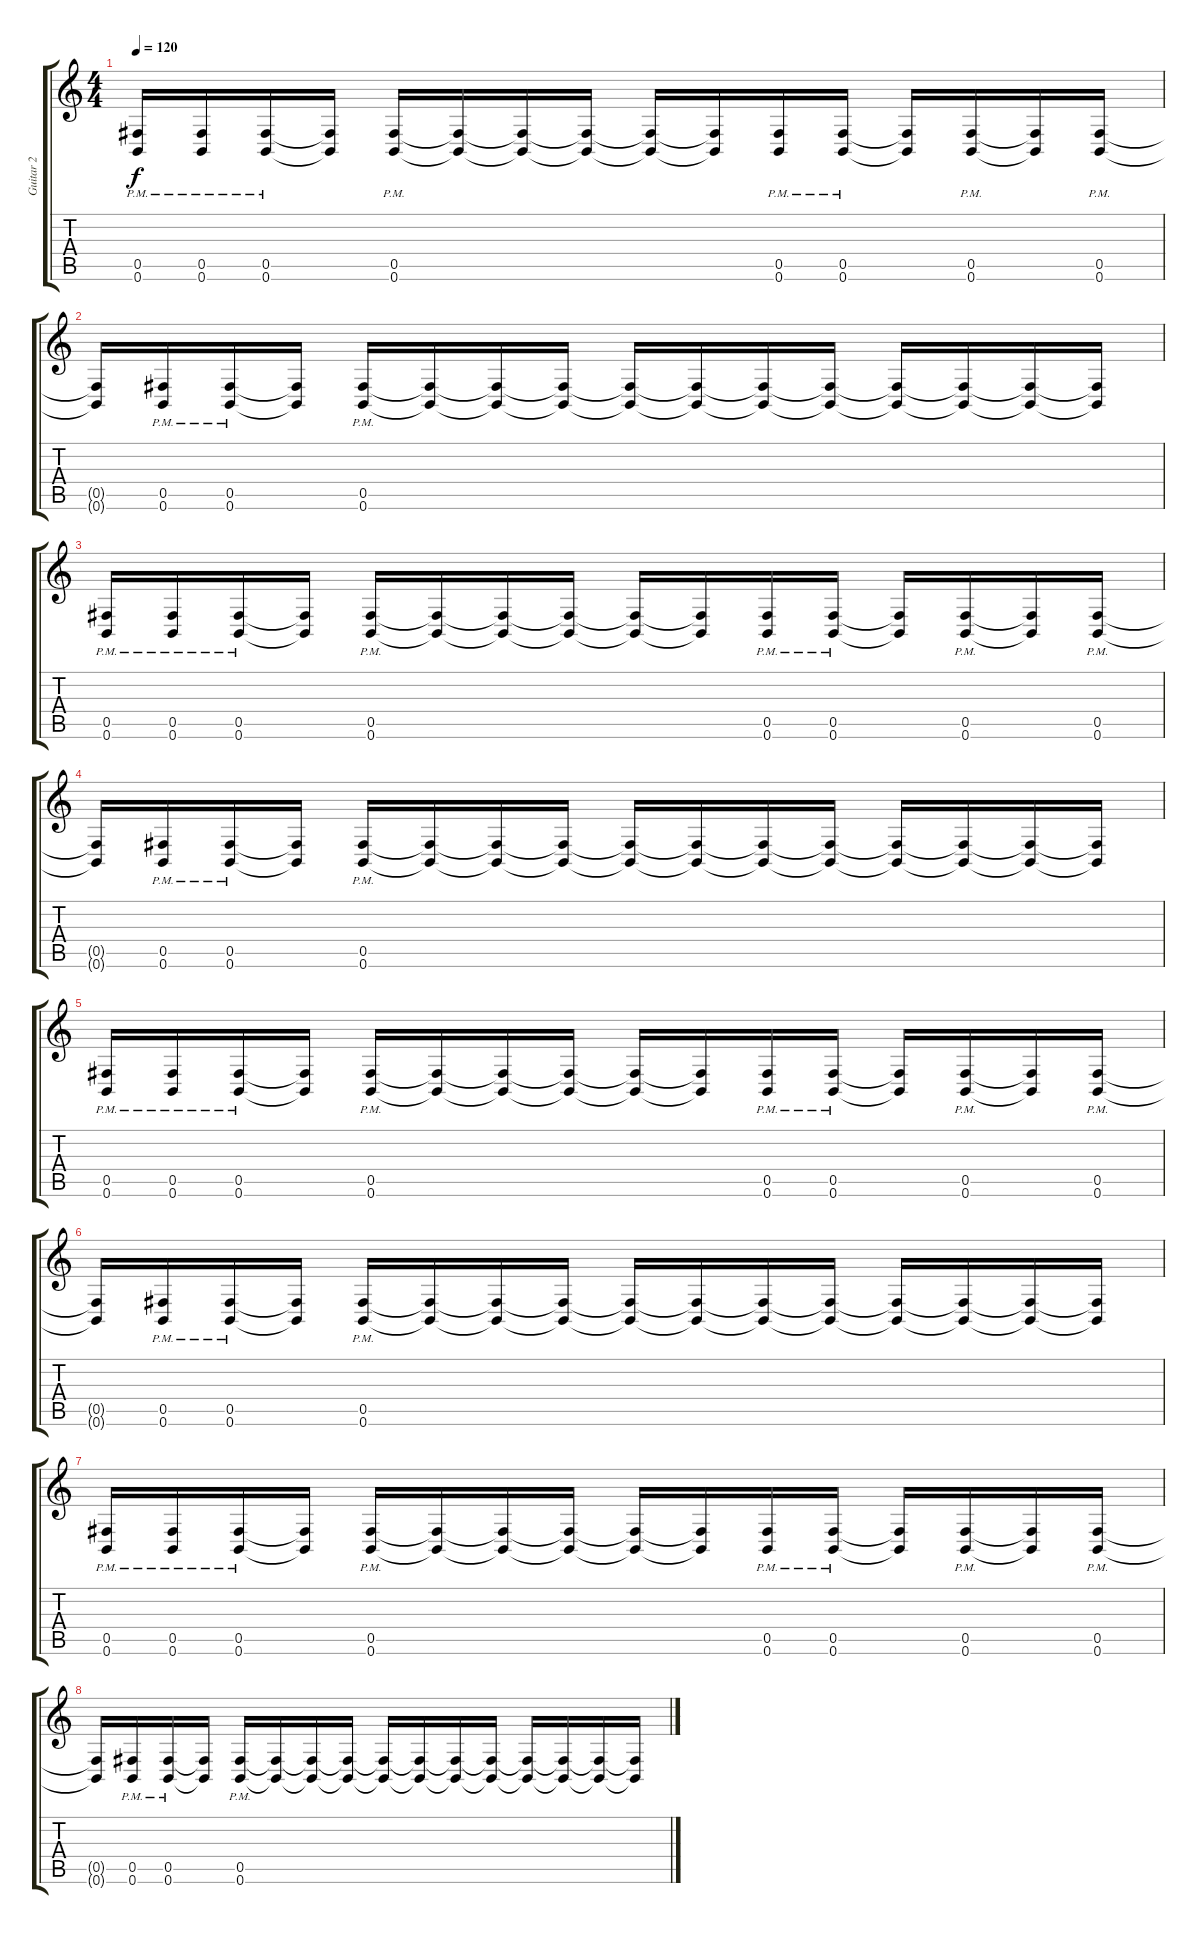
\track ("Guitar 2" "Guitar 2") {instrument distortionguitar}
\staff {score tabs}
\tuning (Db4 Ab3 E3 B2 Gb2 B1) {hide}
\ts (4 4)
\tempo 120
\clef g2
\ks c
(0.5{pm} 0.6{pm}).16{dy f} (0.5{pm} 0.6{pm}).16 (0.5{pm} 0.6{pm}).16 (0.5{t} 0.6{t}).16 (0.5{pm} 0.6{pm}).16 (0.5{t} 0.6{t}).16 (0.5{t} 0.6{t}).16 (0.5{t} 0.6{t}).16 (0.5{t} 0.6{t}).16 (0.5{t} 0.6{t}).16 (0.5{pm} 0.6{pm}).16 (0.5{pm} 0.6{pm}).16 (0.5{t} 0.6{t}).16 (0.5{pm} 0.6{pm}).16 (0.5{t} 0.6{t}).16 (0.5{pm} 0.6{pm}).16 |
(0.5{t} 0.6{t}).16 (0.5{pm} 0.6{pm}).16 (0.5{pm} 0.6{pm}).16 (0.5{t} 0.6{t}).16 (0.5{pm} 0.6{pm}).16 (0.5{t} 0.6{t}).16 (0.5{t} 0.6{t}).16 (0.5{t} 0.6{t}).16 (0.5{t} 0.6{t}).16 (0.5{t} 0.6{t}).16 (0.5{t} 0.6{t}).16 (0.5{t} 0.6{t}).16 (0.5{t} 0.6{t}).16 (0.5{t} 0.6{t}).16 (0.5{t} 0.6{t}).16 (0.5{t} 0.6{t}).16 |
(0.5{pm} 0.6{pm}).16 (0.5{pm} 0.6{pm}).16 (0.5{pm} 0.6{pm}).16 (0.5{t} 0.6{t}).16 (0.5{pm} 0.6{pm}).16 (0.5{t} 0.6{t}).16 (0.5{t} 0.6{t}).16 (0.5{t} 0.6{t}).16 (0.5{t} 0.6{t}).16 (0.5{t} 0.6{t}).16 (0.5{pm} 0.6{pm}).16 (0.5{pm} 0.6{pm}).16 (0.5{t} 0.6{t}).16 (0.5{pm} 0.6{pm}).16 (0.5{t} 0.6{t}).16 (0.5{pm} 0.6{pm}).16 |
(0.5{t} 0.6{t}).16 (0.5{pm} 0.6{pm}).16 (0.5{pm} 0.6{pm}).16 (0.5{t} 0.6{t}).16 (0.5{pm} 0.6{pm}).16 (0.5{t} 0.6{t}).16 (0.5{t} 0.6{t}).16 (0.5{t} 0.6{t}).16 (0.5{t} 0.6{t}).16 (0.5{t} 0.6{t}).16 (0.5{t} 0.6{t}).16 (0.5{t} 0.6{t}).16 (0.5{t} 0.6{t}).16 (0.5{t} 0.6{t}).16 (0.5{t} 0.6{t}).16 (0.5{t} 0.6{t}).16 |
(0.5{pm} 0.6{pm}).16 (0.5{pm} 0.6{pm}).16 (0.5{pm} 0.6{pm}).16 (0.5{t} 0.6{t}).16 (0.5{pm} 0.6{pm}).16 (0.5{t} 0.6{t}).16 (0.5{t} 0.6{t}).16 (0.5{t} 0.6{t}).16 (0.5{t} 0.6{t}).16 (0.5{t} 0.6{t}).16 (0.5{pm} 0.6{pm}).16 (0.5{pm} 0.6{pm}).16 (0.5{t} 0.6{t}).16 (0.5{pm} 0.6{pm}).16 (0.5{t} 0.6{t}).16 (0.5{pm} 0.6{pm}).16 |
(0.5{t} 0.6{t}).16 (0.5{pm} 0.6{pm}).16 (0.5{pm} 0.6{pm}).16 (0.5{t} 0.6{t}).16 (0.5{pm} 0.6{pm}).16 (0.5{t} 0.6{t}).16 (0.5{t} 0.6{t}).16 (0.5{t} 0.6{t}).16 (0.5{t} 0.6{t}).16 (0.5{t} 0.6{t}).16 (0.5{t} 0.6{t}).16 (0.5{t} 0.6{t}).16 (0.5{t} 0.6{t}).16 (0.5{t} 0.6{t}).16 (0.5{t} 0.6{t}).16 (0.5{t} 0.6{t}).16 |
(0.5{pm} 0.6{pm}).16 (0.5{pm} 0.6{pm}).16 (0.5{pm} 0.6{pm}).16 (0.5{t} 0.6{t}).16 (0.5{pm} 0.6{pm}).16 (0.5{t} 0.6{t}).16 (0.5{t} 0.6{t}).16 (0.5{t} 0.6{t}).16 (0.5{t} 0.6{t}).16 (0.5{t} 0.6{t}).16 (0.5{pm} 0.6{pm}).16 (0.5{pm} 0.6{pm}).16 (0.5{t} 0.6{t}).16 (0.5{pm} 0.6{pm}).16 (0.5{t} 0.6{t}).16 (0.5{pm} 0.6{pm}).16 |
(0.5{t} 0.6{t}).16 (0.5{pm} 0.6{pm}).16 (0.5{pm} 0.6{pm}).16 (0.5{t} 0.6{t}).16 (0.5{pm} 0.6{pm}).16 (0.5{t} 0.6{t}).16 (0.5{t} 0.6{t}).16 (0.5{t} 0.6{t}).16 (0.5{t} 0.6{t}).16 (0.5{t} 0.6{t}).16 (0.5{t} 0.6{t}).16 (0.5{t} 0.6{t}).16 (0.5{t} 0.6{t}).16 (0.5{t} 0.6{t}).16 (0.5{t} 0.6{t}).16 (0.5{t} 0.6{t}).16
